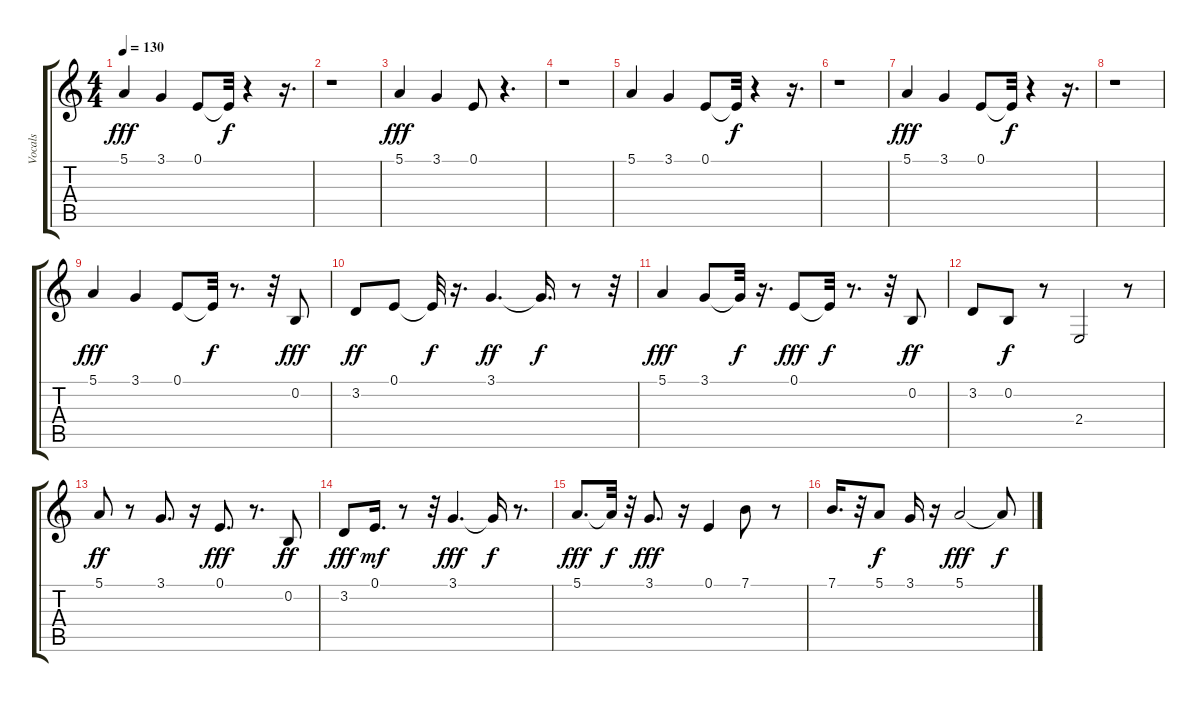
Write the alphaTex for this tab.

\track ("Vocals" "Vocals") {instrument lead6voice}
\staff {score tabs}
\tuning (E4 B3 G3 D3 A2 E2) {hide}
\ts (4 4)
\tempo 130
\clef g2
\ks c
5.1.4{dy fff} 3.1.4 0.1.8 0.1{t}.32{dy f} r.4 r.16{d} |
r.1 |
5.1.4{dy fff} 3.1.4 0.1.8 r.4{d} |
r.1 |
5.1.4 3.1.4 0.1.8 0.1{t}.32{dy f} r.4 r.16{d} |
r.1 |
5.1.4{dy fff} 3.1.4 0.1.8 0.1{t}.32{dy f} r.4 r.16{d} |
r.1 |
5.1.4{dy fff} 3.1.4 0.1.8 0.1{t}.32{dy f} r.8{d} r.32 0.2.8{dy fff} |
3.2.8{dy ff} 0.1.8 0.1{t}.32{dy f} r.16{d} 3.1.4{d dy ff} 3.1{t}.16{d dy f} r.8 r.32 |
5.1.4{dy fff} 3.1.8 3.1{t}.32{dy f} r.16{d} 0.1.8{dy fff} 0.1{t}.32{dy f} r.8{d} r.32 0.2.8{dy ff} |
3.2.8 0.2.8{dy f} r.8 2.4.2 r.8 |
5.1.8{dy ff} r.8 3.1.8{d} r.16 0.1.8{d dy fff} r.8{d} 0.2.8{dy ff} |
3.2.8{dy fff} 0.1.16{d dy mf} r.8 r.32 3.1.4{d dy fff} 3.1{t}.16{dy f} r.8{d} |
5.1.8{d dy fff} 5.1{t}.32{dy f} r.32 3.1.8{d dy fff} r.16 0.1.4 7.1.8 r.8 |
7.1.16{d} r.32 5.1.8{dy f} 3.1.16 r.16 5.1.2{dy fff} 5.1{t}.8{dy f}
